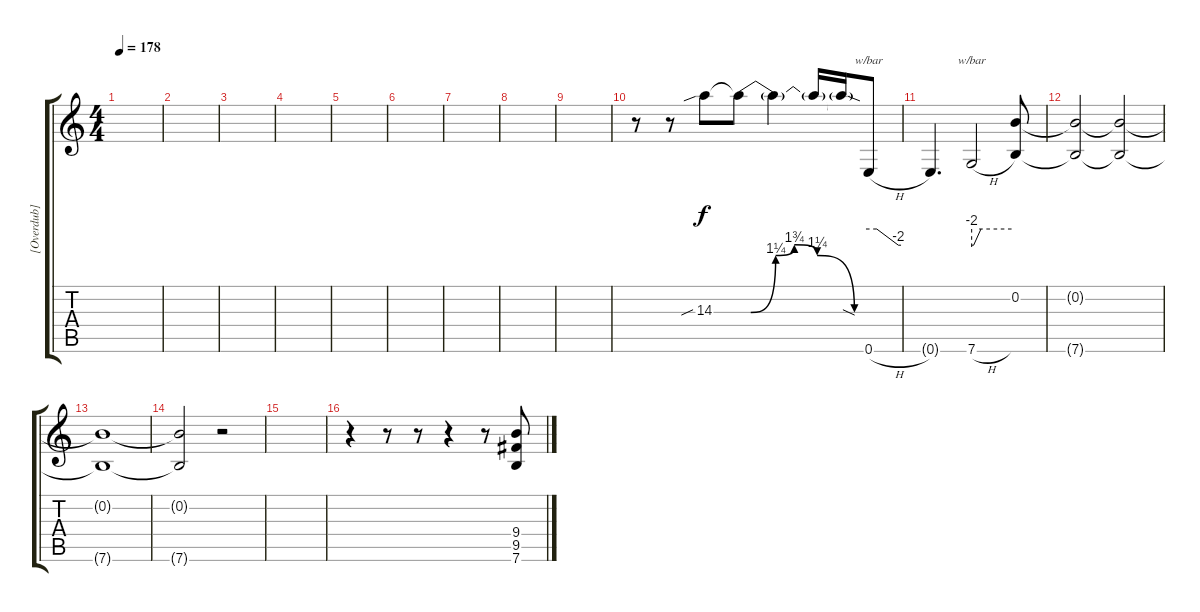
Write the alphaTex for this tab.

\track ("[Overdub]" "[Overdub]") {instrument distortionguitar}
\staff {score tabs}
\tuning (E4 B3 G3 D3 A2 E2) {hide}
\ts (4 4)
\tempo 178
\clef g2
\ks c
|
|
|
|
|
|
|
|
|
r.8{volume 16 balance 8} r.8 14.3{sib}.8 14.3{be (custom 0 0 5 0 17 5 26 7 37 5 55 0 60 0) t}.8 14.3{t}.4 14.3{t}.16 14.3{sod t}.16 0.6{h}.8{tbe (custom default 0 0 15 0 55 -8 60 -8)} |
0.6{t}.4{d} 7.6{h}.2{tbe (custom default 0 -8 3 -8 14 0 60 0)} (0.2 7.6{t}).8 |
(0.2{t} 7.6{t}).2 (0.2{t} 7.6{t}).2 |
(0.2{t} 7.6{t}).1 |
(0.2{t} 7.6{t}).2 r.2 |
|
r.4 r.8 r.8 r.4 r.8 (9.4 9.5 7.6).8{volume 14 balance 15}
